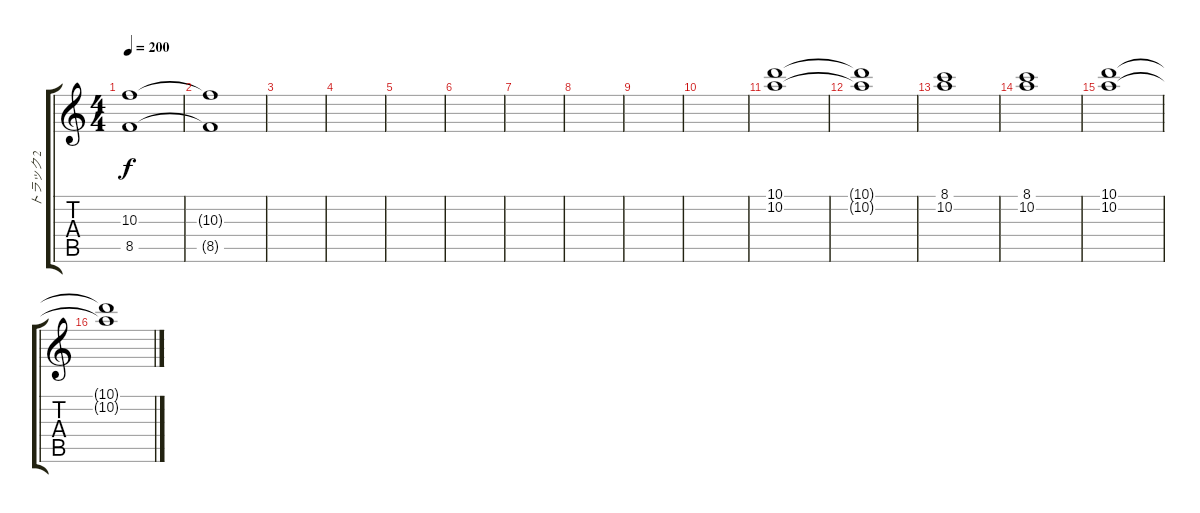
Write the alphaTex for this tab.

\track ("トラック 2" "トラック 2") {instrument acousticguitarsteel}
\staff {score tabs}
\tuning (E4 B3 G3 D3 A2 E2) {hide}
\ts (4 4)
\tempo 200
\clef g2
\ks c
(10.3 8.5).1{dy f} |
(10.3{t} 8.5{t}).1 |
|
|
|
|
|
|
|
|
(10.1 10.2).1 |
(10.1{t} 10.2{t}).1 |
(8.1 10.2).1 |
(8.1 10.2).1 |
(10.1 10.2).1 |
(10.1{t} 10.2{t}).1
